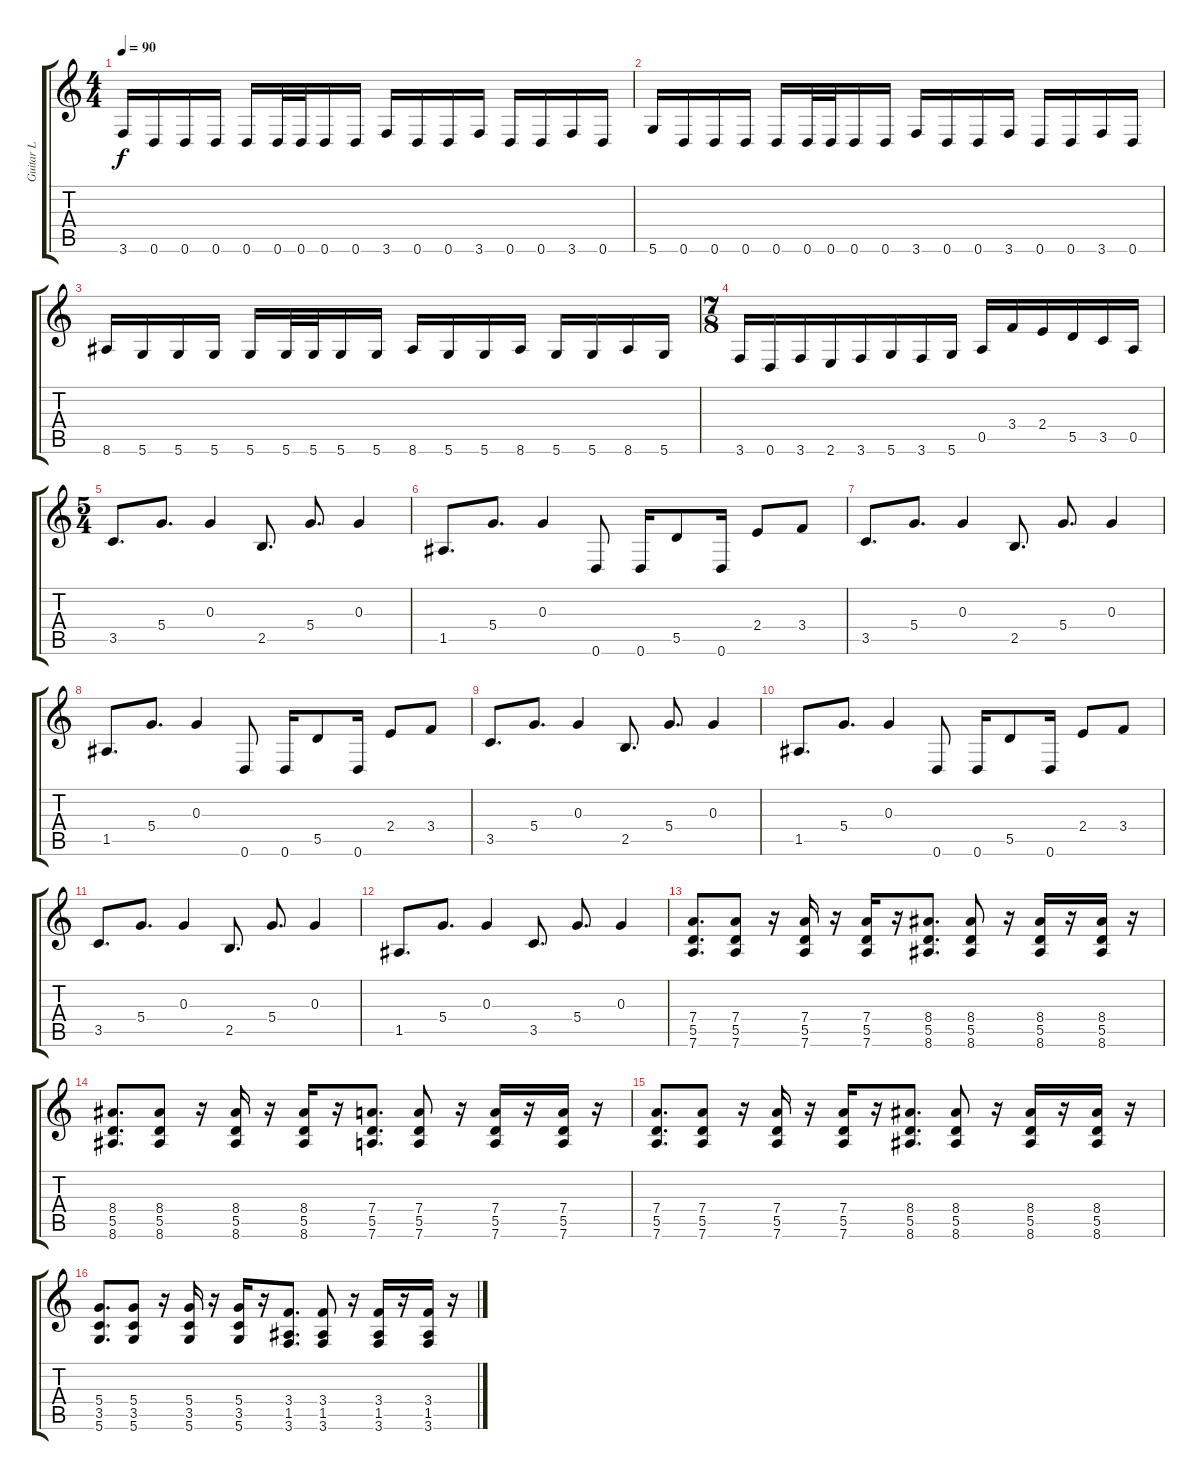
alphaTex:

\track ("Guitar L" "Guitar L") {instrument distortionguitar}
\staff {score tabs}
\tuning (E4 B3 G3 D3 A2 D2) {hide}
\ts (4 4)
\tempo 90
\clef g2
\ks c
3.6.16{dy f} 0.6.16 0.6.16 0.6.16 0.6.16 0.6.32 0.6.32 0.6.16 0.6.16 3.6.16 0.6.16 0.6.16 3.6.16 0.6.16 0.6.16 3.6.16 0.6.16 |
5.6.16 0.6.16 0.6.16 0.6.16 0.6.16 0.6.32 0.6.32 0.6.16 0.6.16 3.6.16 0.6.16 0.6.16 3.6.16 0.6.16 0.6.16 3.6.16 0.6.16 |
8.6.16 5.6.16 5.6.16 5.6.16 5.6.16 5.6.32 5.6.32 5.6.16 5.6.16 8.6.16 5.6.16 5.6.16 8.6.16 5.6.16 5.6.16 8.6.16 5.6.16 |
\ts (7 8)
3.6.16 0.6.16 3.6.16 2.6.16 3.6.16 5.6.16 3.6.16 5.6.16 0.5.16 3.4.16 2.4.16 5.5.16 3.5.16 0.5.16 |
\ts (5 4)
3.5.8{d} 5.4.8{d} 0.3.4 2.5.8{d} 5.4.8{d} 0.3.4 |
1.5.8{d} 5.4.8{d} 0.3.4 0.6.8 0.6.16 5.5.8 0.6.16 2.4.8 3.4.8 |
3.5.8{d} 5.4.8{d} 0.3.4 2.5.8{d} 5.4.8{d} 0.3.4 |
1.5.8{d} 5.4.8{d} 0.3.4 0.6.8 0.6.16 5.5.8 0.6.16 2.4.8 3.4.8 |
3.5.8{d} 5.4.8{d} 0.3.4 2.5.8{d} 5.4.8{d} 0.3.4 |
1.5.8{d} 5.4.8{d} 0.3.4 0.6.8 0.6.16 5.5.8 0.6.16 2.4.8 3.4.8 |
3.5.8{d} 5.4.8{d} 0.3.4 2.5.8{d} 5.4.8{d} 0.3.4 |
1.5.8{d} 5.4.8{d} 0.3.4 3.5.8{d} 5.4.8{d} 0.3.4 |
(7.4 5.5 7.6).8{d} (7.4 5.5 7.6).8 r.16 (7.4 5.5 7.6).16 r.16 (7.4 5.5 7.6).16 r.16 (8.4 5.5 8.6).8{d} (8.4 5.5 8.6).8 r.16 (8.4 5.5 8.6).16 r.16 (8.4 5.5 8.6).16 r.16 |
(8.4 5.5 8.6).8{d} (8.4 5.5 8.6).8 r.16 (8.4 5.5 8.6).16 r.16 (8.4 5.5 8.6).16 r.16 (7.4 5.5 7.6).8{d} (7.4 5.5 7.6).8 r.16 (7.4 5.5 7.6).16 r.16 (7.4 5.5 7.6).16 r.16 |
(7.4 5.5 7.6).8{d} (7.4 5.5 7.6).8 r.16 (7.4 5.5 7.6).16 r.16 (7.4 5.5 7.6).16 r.16 (8.4 5.5 8.6).8{d} (8.4 5.5 8.6).8 r.16 (8.4 5.5 8.6).16 r.16 (8.4 5.5 8.6).16 r.16 |
(5.4 3.5 5.6).8{d} (5.4 3.5 5.6).8 r.16 (5.4 3.5 5.6).16 r.16 (5.4 3.5 5.6).16 r.16 (3.4 1.5 3.6).8{d} (3.4 1.5 3.6).8 r.16 (3.4 1.5 3.6).16 r.16 (3.4 1.5 3.6).16 r.16
